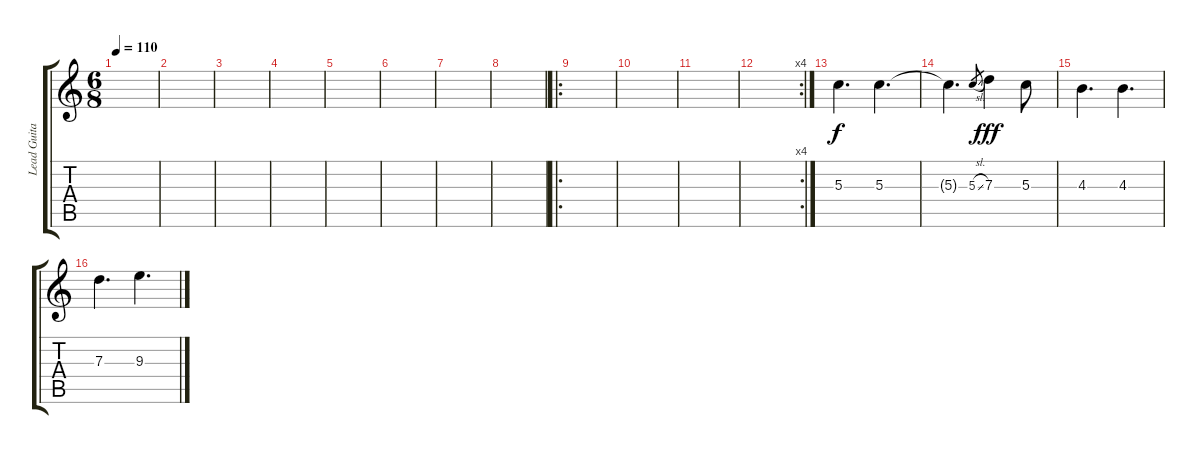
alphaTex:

\track ("Lead Guitar" "Lead Guita") {instrument overdrivenguitar}
\staff {score tabs}
\tuning (E4 B3 G3 D3 A2 E2) {hide}
\ts (6 8)
\tempo 110
\clef g2
\ks c
|
|
|
|
|
|
|
|
\ro
|
|
|
\rc 4
|
5.3.4{d} 5.3.4{d} |
5.3{t}.4{d} 5.3{sl}.8{gr dy f} 7.3.4{dy fff} 5.3.8 |
4.3.4{d} 4.3.4{d} |
7.3.4{d} 9.3.4{d}
